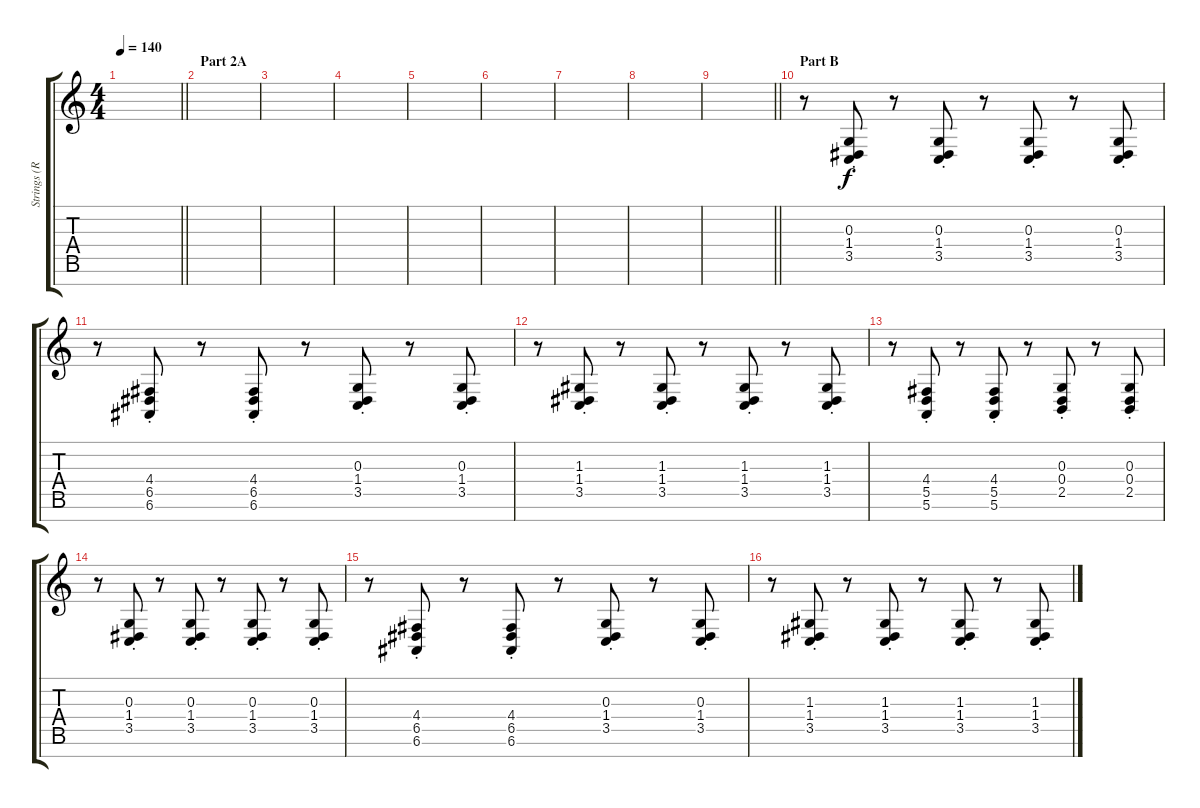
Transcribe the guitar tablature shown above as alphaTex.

\track ("Strings (Rhythm)" "Strings (R") {instrument stringensemble1}
\staff {score tabs}
\tuning (E4 B3 G3 D3 A2 E2 B1) {hide}
\ts (4 4)
\tempo 140
\clef g2
\barLineRight lightlight
\ks c
|
\section ("" "Part 2A")
|
|
|
|
|
|
|
\barLineRight lightlight
|
\section ("" "Part B")
r.8 (0.3{st} 1.4{st} 3.5{st}).8 r.8 (0.3{st} 1.4{st} 3.5{st}).8 r.8 (0.3{st} 1.4{st} 3.5{st}).8 r.8 (0.3{st} 1.4{st} 3.5{st}).8 |
r.8 (4.4{st} 6.5{st} 6.6{st}).8 r.8 (4.4{st} 6.5{st} 6.6{st}).8 r.8 (0.3{st} 1.4{st} 3.5{st}).8 r.8 (0.3{st} 1.4{st} 3.5{st}).8 |
r.8 (1.3{st} 1.4{st} 3.5{st}).8 r.8 (1.3{st} 1.4{st} 3.5{st}).8 r.8 (1.3{st} 1.4{st} 3.5{st}).8 r.8 (1.3{st} 1.4{st} 3.5{st}).8 |
r.8 (4.4{st} 5.5{st} 5.6{st}).8 r.8 (4.4{st} 5.5{st} 5.6{st}).8 r.8 (0.3{st} 0.4{st} 2.5{st}).8 r.8 (0.3{st} 0.4{st} 2.5{st}).8 |
r.8 (0.3{st} 1.4{st} 3.5{st}).8 r.8 (0.3{st} 1.4{st} 3.5{st}).8 r.8 (0.3{st} 1.4{st} 3.5{st}).8 r.8 (0.3{st} 1.4{st} 3.5{st}).8 |
r.8 (4.4{st} 6.5{st} 6.6{st}).8 r.8 (4.4{st} 6.5{st} 6.6{st}).8 r.8 (0.3{st} 1.4{st} 3.5{st}).8 r.8 (0.3{st} 1.4{st} 3.5{st}).8 |
r.8 (1.3{st} 1.4{st} 3.5{st}).8 r.8 (1.3{st} 1.4{st} 3.5{st}).8 r.8 (1.3{st} 1.4{st} 3.5{st}).8 r.8 (1.3{st} 1.4{st} 3.5{st}).8
